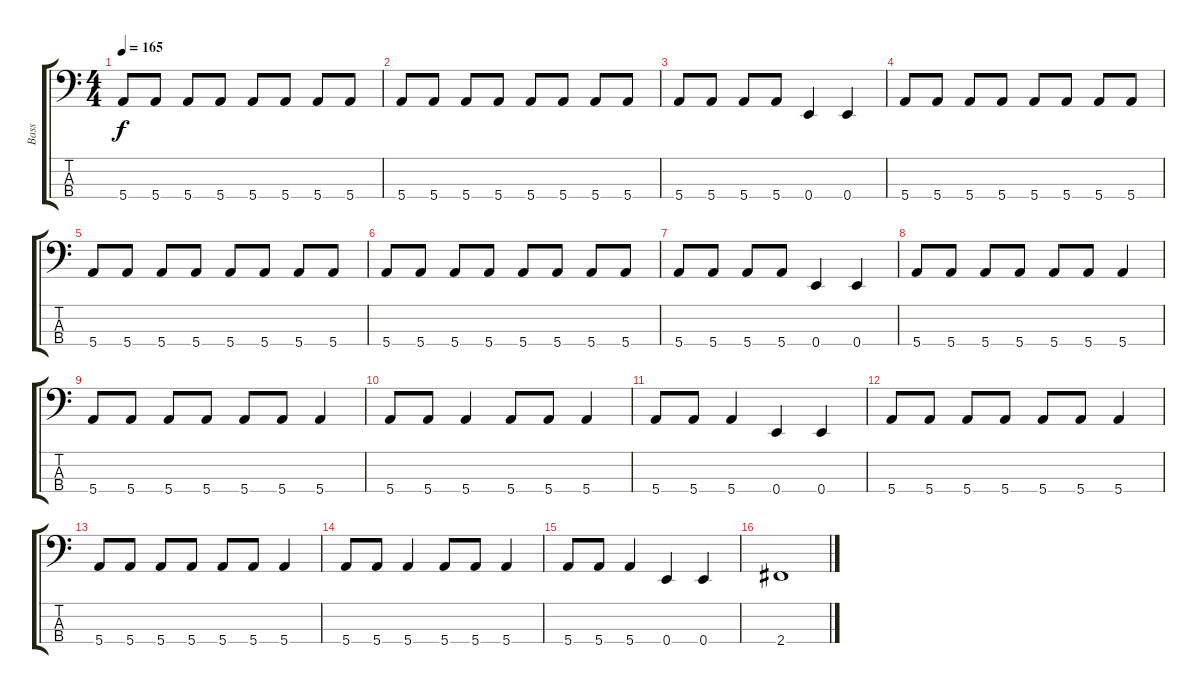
\track ("Bass" "Bass") {instrument electricbassfinger}
\staff {score tabs}
\tuning (G2 D2 A1 E1) {hide}
\ts (4 4)
\tempo 165
\clef f4
\ks c
5.4.8{dy f} 5.4.8 5.4.8 5.4.8 5.4.8 5.4.8 5.4.8 5.4.8 |
5.4.8 5.4.8 5.4.8 5.4.8 5.4.8 5.4.8 5.4.8 5.4.8 |
5.4.8 5.4.8 5.4.8 5.4.8 0.4.4 0.4.4 |
5.4.8 5.4.8 5.4.8 5.4.8 5.4.8 5.4.8 5.4.8 5.4.8 |
5.4.8 5.4.8 5.4.8 5.4.8 5.4.8 5.4.8 5.4.8 5.4.8 |
5.4.8 5.4.8 5.4.8 5.4.8 5.4.8 5.4.8 5.4.8 5.4.8 |
5.4.8 5.4.8 5.4.8 5.4.8 0.4.4 0.4.4 |
5.4.8 5.4.8 5.4.8 5.4.8 5.4.8 5.4.8 5.4.4 |
5.4.8 5.4.8 5.4.8 5.4.8 5.4.8 5.4.8 5.4.4 |
5.4.8 5.4.8 5.4.4 5.4.8 5.4.8 5.4.4 |
5.4.8 5.4.8 5.4.4 0.4.4 0.4.4 |
5.4.8 5.4.8 5.4.8 5.4.8 5.4.8 5.4.8 5.4.4 |
5.4.8 5.4.8 5.4.8 5.4.8 5.4.8 5.4.8 5.4.4 |
5.4.8 5.4.8 5.4.4 5.4.8 5.4.8 5.4.4 |
5.4.8 5.4.8 5.4.4 0.4.4 0.4.4 |
2.4.1
